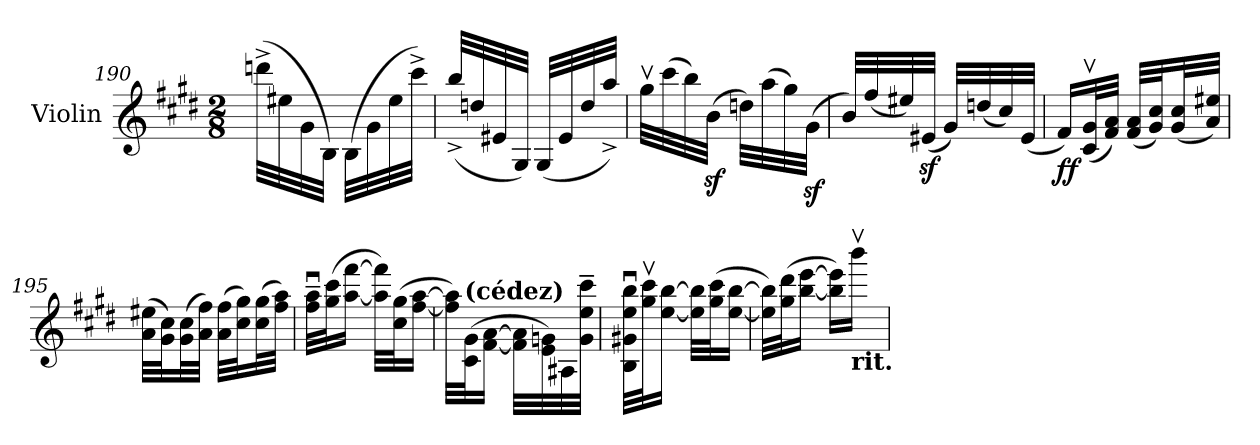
**kern	**dynam
*part1	*part1
*staff1	*staff1
*I"Violin	*
*I'Vln.	*
!!LO:LB:g=z
*clefG2	*
*k[f#c#g#d#]	*
*M2/8	*
=190	=190
(32dddn^\LLL	.
32ee#X\	.
32g#\	.
32B\JJJ)	.
(32B\LLL	.
32g#\	.
32ee#\	.
32ccc#^\JJJ)	.
=191	=191
(32bb^/LLL	.
32ddn/	.
32e#X/	.
32G#/JJJ)	.
(32G#/LLL	.
32e#/	.
32dd/	.
32aa^/JJJ)	.
=192	=192
32gg#v\LLL	.
(32ccc#\	.
32bb\)	.
(32bz<\JJJ	.
32ddn\LLL)	.
(32aa\	.
32gg#\)	.
(32g#z<\JJJ	.
=193	=193
32b/LLL)	.
(32ff#/	.
32ee#X/)	.
(32e#Xz</JJJ	.
32g#/LLL)	.
(32ddn/	.
32cc#/)	.
(32e#/JJJ	.
!!LO:LB:g=z
=194	=194
!	!LO:DY:b
16f#/LL)	ff
(32c#/v 32g#/vL	.
32f#/ 32a/JJJ)	.
(32f#/ 32a/LLL	.
32g#/ 32cc#/J)	.
(32g#/ 32cc#/L	.
32a/ 32ee#X/JJJ)	.
=195	=195
(32a\ 32ee#X\LLL	.
32g#\ 32cc#\J)	.
(32g#\ 32cc#\L	.
32a\ 32ff#\JJJ)	.
(32a\ 32ff#\LLL	.
32cc#\ 32gg#\J)	.
(32cc#\ 32gg#\L	.
32ff#\ 32aa\JJJ)	.
=196	=196
32ff#\u~ 32aa\u~LLL	.
(32gg#\ 32ccc#\J	.
[16aa\ [16fff#\JJ	.
32aa\] 32fff#\]LLL)	.
(32cc#\ 32gg#\J	.
[16ff#\ [16aa\JJ	.
=197	=197
32ff#\] 32aa\]LLL)	.
!LO:TX:a:B:t=(cédez)	!
(32c#\ 32g#\J	.
[16f#\ [16a\JJ	.
32f#\] 32a\]LLL	.
32e\ 32gn\)	.
32A#X\	.
32g\~ 32ee\~ 32ccc#\~JJJ	.
!!LO:LB:g=z
=198	=198
32B\u 32g#X\u 32ee\u 32bb\uLLL	.
32gg#\v 32ccc#\vJ	.
[16ee\< [16bb\<JJ	.
32ee\] 32bb\]LLL	.
(32gg#\ 32ccc#\J	.
[16ee\ [16bb\JJ	.
=199	=199
32ee\] 32bb\]LLL)	.
(32gg#\ 32ddd#\J	.
[16bb\ [16eee\JJ	.
16bb\] 16eee\]LL)	.
!LO:TX:b:B:t=rit.	!
16bbbv\JJ	.
=	=
*-	*-
